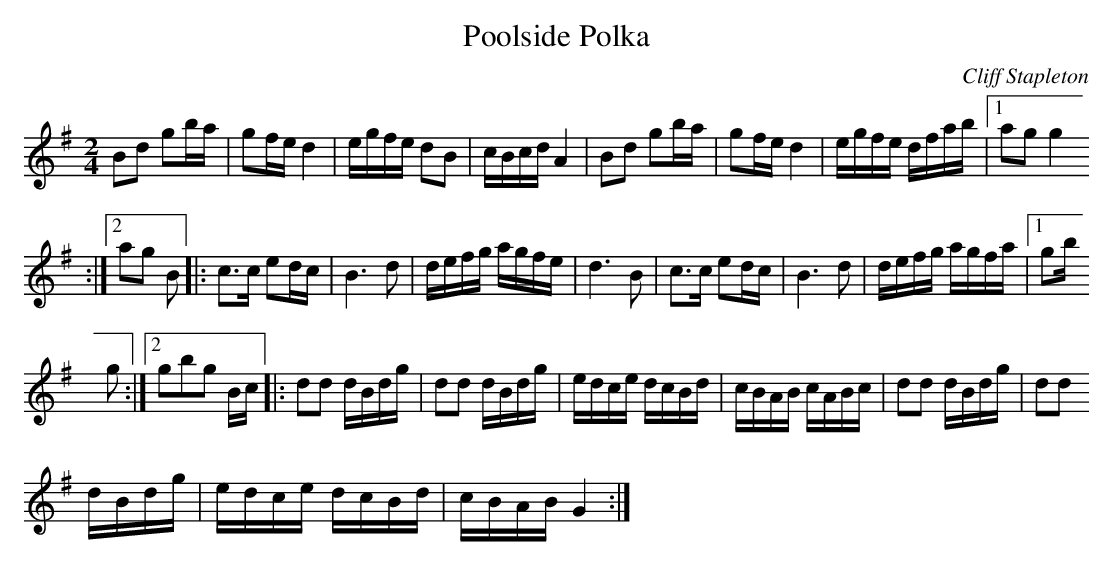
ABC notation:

X:1
T:Poolside Polka
M:2/4
L:1/16
C:Cliff Stapleton
K:G
B2d2 g2ba|g2fe d4|egfe d2B2|cBcd A4|B2d2 g2ba|g2fe d4|egfe dfab|1a2g2 g4
:|2a2g2 B2|:c3c e2dc|B6 d2|defg agfe|d6 B2|c3c e2dc|B6 d2|defg agfa|1g2b
2g2:|2g2b2g2 Bc|:d2d2 dBdg|d2d2 dBdg|edce dcBd|cBAB cABc|d2d2 dBdg|d2d2
dBdg|edce dcBd|cBAB G4:|
